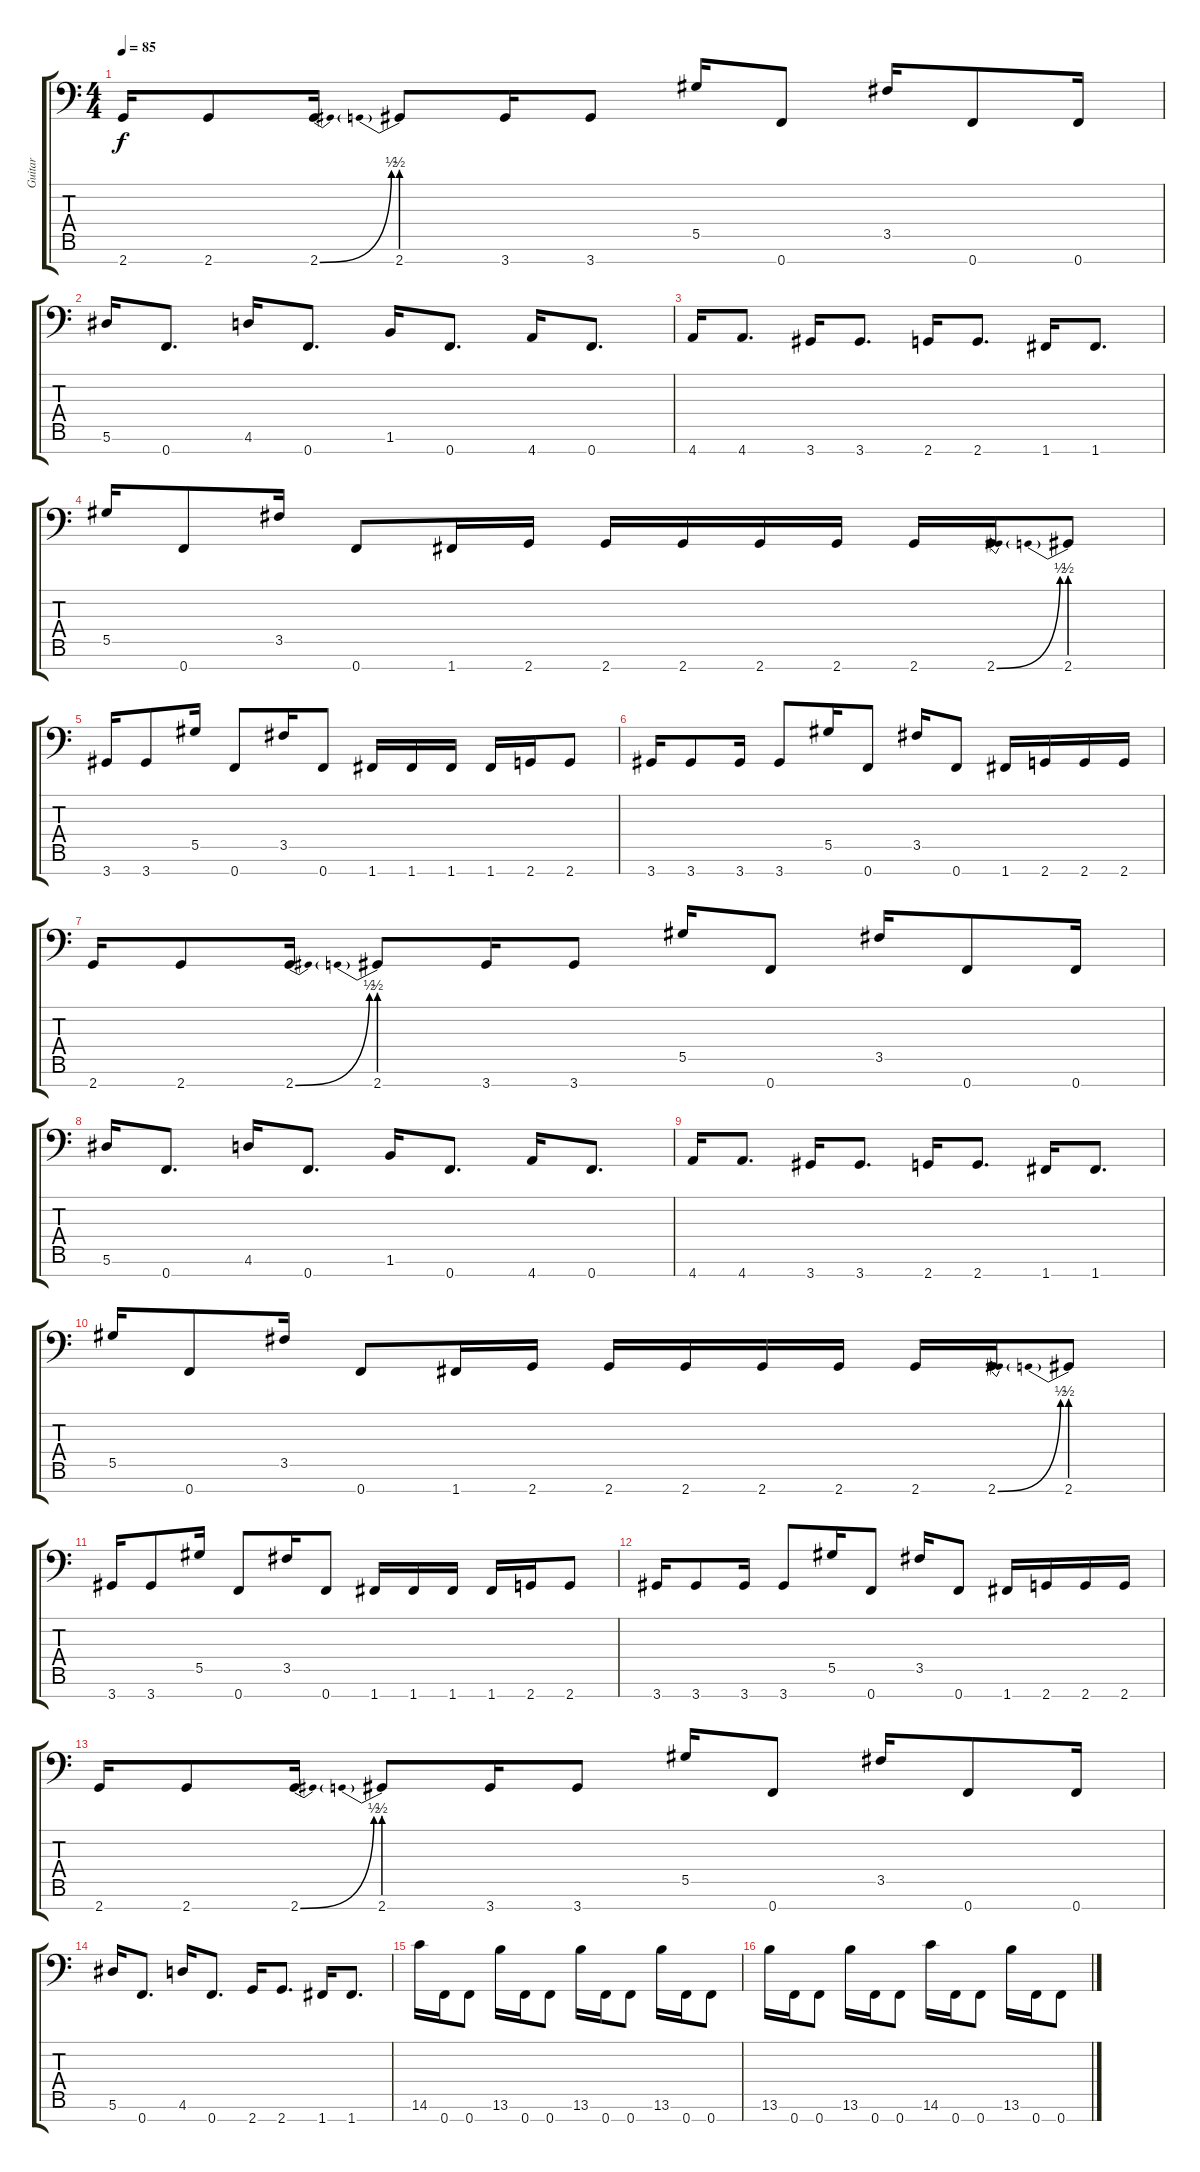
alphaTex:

\track ("Guitar" "Guitar") {instrument distortionguitar}
\staff {score tabs}
\tuning (Bb3 Gb3 Db3 Ab2 Eb2 Bb1 F1) {hide}
\ts (4 4)
\tempo 85
\clef f4
\ks c
2.7.16{dy f} 2.7.8 2.7{be (bend 0 0 60 2)}.16 2.7{be (prebend 0 2 60 2)}.8 3.7.16 3.7.8 5.5.16 0.7.8 3.5.16 0.7.8 0.7.16 |
5.6.16 0.7.8{d} 4.6.16 0.7.8{d} 1.6.16 0.7.8{d} 4.7.16 0.7.8{d} |
4.7.16 4.7.8{d} 3.7.16 3.7.8{d} 2.7.16 2.7.8{d} 1.7.16 1.7.8{d} |
5.5.16 0.7.8 3.5.16 0.7.8 1.7.16 2.7.16 2.7.16 2.7.16 2.7.16 2.7.16 2.7.16 2.7{be (bend 0 0 60 2)}.16 2.7{be (prebend 0 2 60 2)}.8 |
3.7.16 3.7.8 5.5.16 0.7.8 3.5.16 0.7.8 1.7.16 1.7.16 1.7.16 1.7.16 2.7.16 2.7.8 |
3.7.16 3.7.8 3.7.16 3.7.8 5.5.16 0.7.8 3.5.16 0.7.8 1.7.16 2.7.16 2.7.16 2.7.16 |
2.7.16 2.7.8 2.7{be (bend 0 0 60 2)}.16 2.7{be (prebend 0 2 60 2)}.8 3.7.16 3.7.8 5.5.16 0.7.8 3.5.16 0.7.8 0.7.16 |
5.6.16 0.7.8{d} 4.6.16 0.7.8{d} 1.6.16 0.7.8{d} 4.7.16 0.7.8{d} |
4.7.16 4.7.8{d} 3.7.16 3.7.8{d} 2.7.16 2.7.8{d} 1.7.16 1.7.8{d} |
5.5.16 0.7.8 3.5.16 0.7.8 1.7.16 2.7.16 2.7.16 2.7.16 2.7.16 2.7.16 2.7.16 2.7{be (bend 0 0 60 2)}.16 2.7{be (prebend 0 2 60 2)}.8 |
3.7.16 3.7.8 5.5.16 0.7.8 3.5.16 0.7.8 1.7.16 1.7.16 1.7.16 1.7.16 2.7.16 2.7.8 |
3.7.16 3.7.8 3.7.16 3.7.8 5.5.16 0.7.8 3.5.16 0.7.8 1.7.16 2.7.16 2.7.16 2.7.16 |
2.7.16 2.7.8 2.7{be (bend 0 0 60 2)}.16 2.7{be (prebend 0 2 60 2)}.8 3.7.16 3.7.8 5.5.16 0.7.8 3.5.16 0.7.8 0.7.16 |
5.6.16 0.7.8{d} 4.6.16 0.7.8{d} 2.7.16 2.7.8{d} 1.7.16 1.7.8{d} |
14.6.16 0.7.16 0.7.8 13.6.16 0.7.16 0.7.8 13.6.16 0.7.16 0.7.8 13.6.16 0.7.16 0.7.8 |
13.6.16 0.7.16 0.7.8 13.6.16 0.7.16 0.7.8 14.6.16 0.7.16 0.7.8 13.6.16 0.7.16 0.7.8
